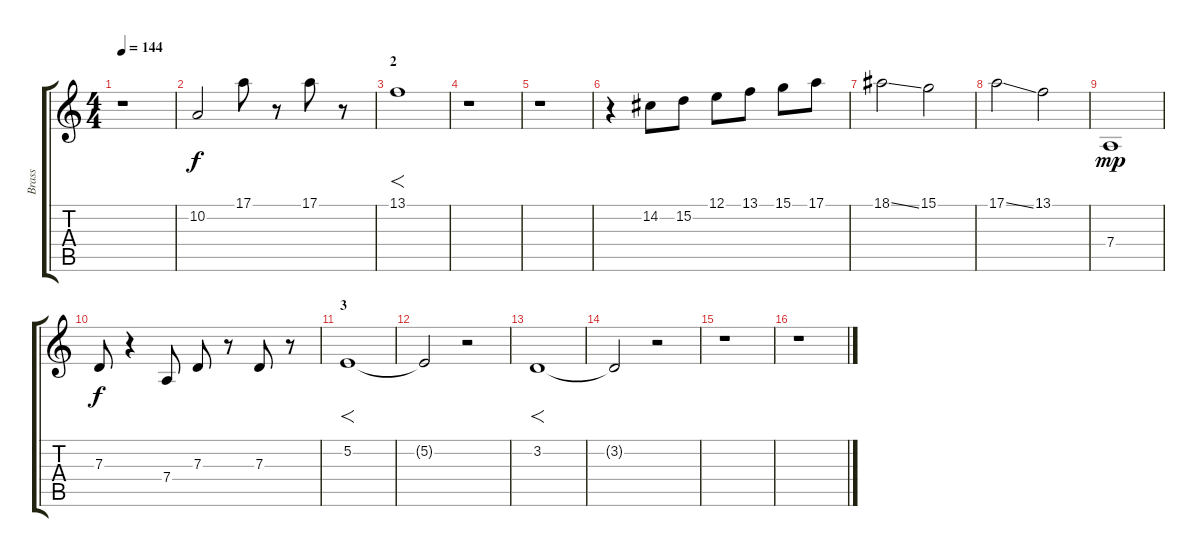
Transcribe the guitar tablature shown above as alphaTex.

\track ("Brass" "Brass") {instrument trumpet}
\staff {score tabs}
\tuning (E4 B3 G3 D3 A2 E2) {hide}
\ts (4 4)
\tempo 144
\clef g2
\ks c
r.1{dy f} |
10.2.2 17.1.8 r.8 17.1.8 r.8 |
\section ("" "2")
13.1.1{f} |
r.1 |
r.1 |
r.4 14.2.8 15.2.8 12.1.8 13.1.8 15.1.8 17.1.8 |
18.1{ss}.2 15.1.2 |
17.1{ss}.2 13.1.2 |
7.4.1{dy mp} |
7.3.8{dy f} r.4 7.4.8 7.3.8 r.8 7.3.8 r.8 |
\section ("" "3")
5.2.1{f} |
5.2{t}.2 r.2 |
3.2.1{f} |
3.2{t}.2 r.2 |
r.1 |
r.1
